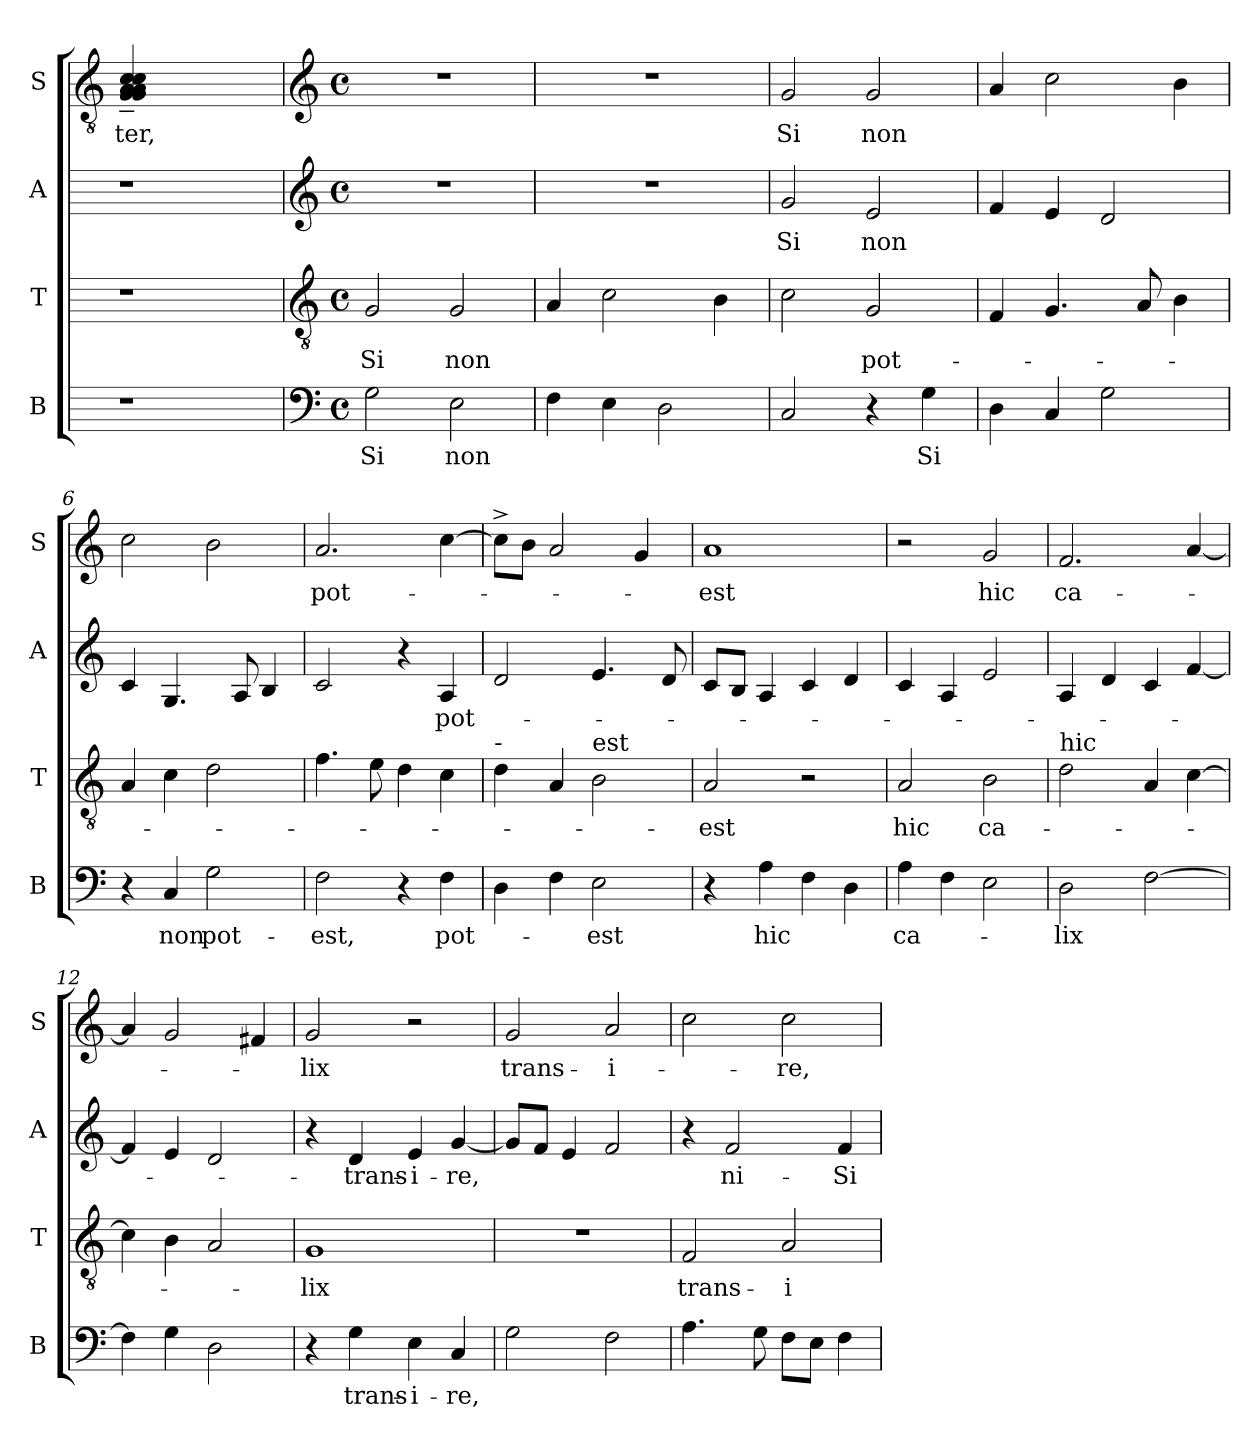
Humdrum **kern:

**kern	**text	**kern	**text	**kern	**text	**kern	**text
*part4	*part4	*part3	*part3	*part2	*part2	*part1	*part1
*staff4	*staff4	*staff3	*staff3	*staff2	*staff2	*staff1	*staff1
*I"B	*	*I"T	*	*I"A	*	*I"S	*
*I'B	*	*I'T	*	*I'A	*	*I'S	*
!!LO:PB:g=z
*stria5	*	*stria5	*	*stria5	*	*stria5	*
*	*	*	*	*	*	*clefGv2	*
=1	=1	=1	=1	=1	=1	=1	=1
!	!	!	!	!	!	!	!LO:LY:b:cj
1r	.	1r	.	1r	.	(>4c/~< 4A/~< 4c/~< 4G/~< 4A/~< 4G/~<	-ter,
.	.	.	.	.	.	2.ryy	.
!!LO:LB:g=z
=2	=2	=2	=2	=2	=2	=2	=2
*clefF4	*	*clefGv2	*	*clefG2	*	*clefG2	*
*M4/4	*	*M4/4	*	*M4/4	*	*M4/4	*
*met(c)	*	*met(c)	*	*met(c)	*	*met(c)	*
!	!LO:LY:b:cj	!	!LO:LY:b:cj	!	!	!	!
2G\	Si	2G/	Si	1r	.	1r	.
!	!LO:LY:b	!	!LO:LY:b	!	!	!	!
2E\	non	2G/	non	.	.	.	.
=3	=3	=3	=3	=3	=3	=3	=3
4F\	.	4A/	.	1r	.	1r	.
4E\	.	2c\	.	.	.	.	.
2D\	.	.	.	.	.	.	.
.	.	4B\	.	.	.	.	.
=4	=4	=4	=4	=4	=4	=4	=4
!	!	!	!	!	!LO:LY:b:cj	!	!LO:LY:b:cj
2C/	.	2c\	.	2g/	Si	2g/	Si
!	!	!	!LO:LY:b:cj	!	!LO:LY:b	!	!LO:LY:b
4r	.	2G/	pot-	2e/	non	2g/	non
!	!LO:LY:b:cj	!	!	!	!	!	!
4G\	Si	.	.	.	.	.	.
=5	=5	=5	=5	=5	=5	=5	=5
4D\	.	4F/	.	4f/	.	4a/	.
4C/	.	4.G/	.	4e/	.	2cc\	.
2G\	.	.	.	2d/	.	.	.
.	.	8A/	.	.	.	.	.
.	.	4B\	.	.	.	4b\	.
=6	=6	=6	=6	=6	=6	=6	=6
4r	.	4A/	.	4c/	.	2cc\	.
!	!LO:LY:b:cj	!	!	!	!	!	!
4C/	non	4c\	.	4.G/	.	.	.
!	!LO:LY:b:cj	!	!	!	!	!	!
2G\	pot-	2d\	.	.	.	2b\	.
.	.	.	.	8A/	.	.	.
.	.	.	.	4B/	.	.	.
=7	=7	=7	=7	=7	=7	=7	=7
!	!LO:LY:b:cj	!	!	!	!	!	!LO:LY:b:cj
2F\	-est,	4.f\	.	2c/	.	2.a/	pot-
.	.	8e\	.	.	.	.	.
4r	.	4d\	.	4r	.	.	.
!	!LO:LY:b:cj	!	!	!	!LO:LY:b:cj	!	!
4F\	pot-	4c\	.	4A/	pot-	[<4cc\	.
!!LO:LB:g=z
=8	=8	=8	=8	=8	=8	=8	=8
!	!	!LO:TX:a:t=-	!	!	!	!	!
4D\	.	4d\	.	2d/	.	8cc^<\L]	.
.	.	.	.	.	.	8b\J	.
4F\	.	4A/	.	.	.	2a/	.
!	!	!LO:TX:a:t=est	!	!	!	!	!
!	!LO:LY:b:cj	!	!	!	!	!	!
2E\	-est	2B\	.	4.e/	.	.	.
.	.	.	.	.	.	4g/	.
.	.	.	.	8d/	.	.	.
=9	=9	=9	=9	=9	=9	=9	=9
!	!	!	!LO:LY:b:cj	!	!	!	!LO:LY:b:cj
4r	.	2A/	-est	8c/L	.	1a	-est
.	.	.	.	8B/J	.	.	.
!	!LO:LY:b:cj	!	!	!	!	!	!
4A\	hic	.	.	4A/	.	.	.
4F\	.	2r	.	4c/	.	.	.
4D\	.	.	.	4d/	.	.	.
=10	=10	=10	=10	=10	=10	=10	=10
!	!LO:LY:b:cj	!	!LO:LY:b:cj	!	!	!	!
4A\	ca-	2A/	hic	4c/	.	2r	.
4F\	.	.	.	4A/	.	.	.
!	!	!	!LO:LY:b:cj	!	!	!	!LO:LY:b:cj
2E\	.	2B\	ca-	2e/	.	2g/	hic
=11	=11	=11	=11	=11	=11	=11	=11
!	!	!LO:TX:a:t=hic	!	!	!	!	!
!	!LO:LY:b:cj	!	!	!	!	!	!LO:LY:b:cj
2D\	-lix	2d\	.	4A/	.	2.f/	ca-
.	.	.	.	4d/	.	.	.
[>2F\	.	4A/	.	4c/	.	.	.
.	.	[>4c\	.	[<4f/	.	[<4a/	.
=12	=12	=12	=12	=12	=12	=12	=12
4F\]	.	4c\]	.	4f/]	.	4a/]	.
4G\	.	4B\	.	4e/	.	2g/	.
2D\	.	2A/	.	2d/	.	.	.
.	.	.	.	.	.	4f#X/	.
!!LO:PB:g=z
=13	=13	=13	=13	=13	=13	=13	=13
!	!	!	!LO:LY:b:cj	!	!	!	!LO:LY:b:cj
4r	.	1G	-lix	4r	.	2g/	-lix
!	!LO:LY:b:cj	!	!	!	!LO:LY:b:cj	!	!
4G\	trans-	.	.	4d/	-trans-	.	.
!	!LO:LY:b:cj	!	!	!	!LO:LY:b:cj	!	!
4E\	-i-	.	.	4e/	-i-	2r	.
!	!LO:LY:b:cj	!	!	!	!LO:LY:b:cj	!	!
4C/	-re,	.	.	[<4g/	-re,	.	.
=14	=14	=14	=14	=14	=14	=14	=14
!	!	!	!	!	!	!	!LO:LY:b:cj
2G\	.	1r	.	8g/L]	.	2g/	trans-
.	.	.	.	8f/J	.	.	.
.	.	.	.	4e/	.	.	.
!	!	!	!	!	!	!	!LO:LY:b:cj
2F\	.	.	.	2f/	.	2a/	-i-
=15	=15	=15	=15	=15	=15	=15	=15
!	!	!	!LO:LY:b:cj	!	!	!	!
4.A\	.	2F/	trans-	4r	.	2cc\	.
!	!	!	!	!	!LO:LY:b:cj	!	!
.	.	.	.	2f/	ni-	.	.
8G\	.	.	.	.	.	.	.
!	!	!	!LO:LY:b:cj	!	!	!	!LO:LY:b:cj
8F\L	.	2A/	-i-	.	.	2cc\	-re,
8E\J	.	.	.	.	.	.	.
!	!	!	!	!	!LO:LY:b:cj	!	!
4F\	.	.	.	4f/	-Si	.	.
=	=	=	=	=	=	=	=
*-	*-	*-	*-	*-	*-	*-	*-
